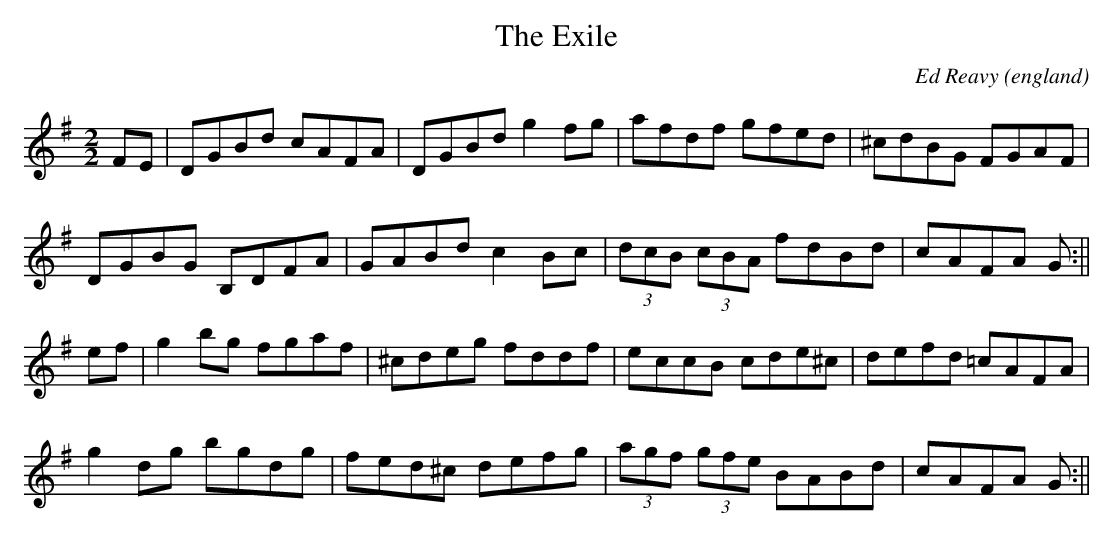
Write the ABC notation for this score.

X:1
T:The Exile
O:england
C:Ed Reavy
M:2/2
L:1/8
K:G
FE|DGBd cAFA|DGBd g2 fg|afdf gfed|^cdBG FGAF|
DGBG B,DFA|GABd c2 Bc|(3dcB (3cBA fdBd|cAFA G:||
ef|g2 bg fgaf|^cdeg fddf|eccB cde^c|defd =cAFA|
g2 dg bgdg|fed^c defg|(3agf (3gfe BABd|cAFA G:||
